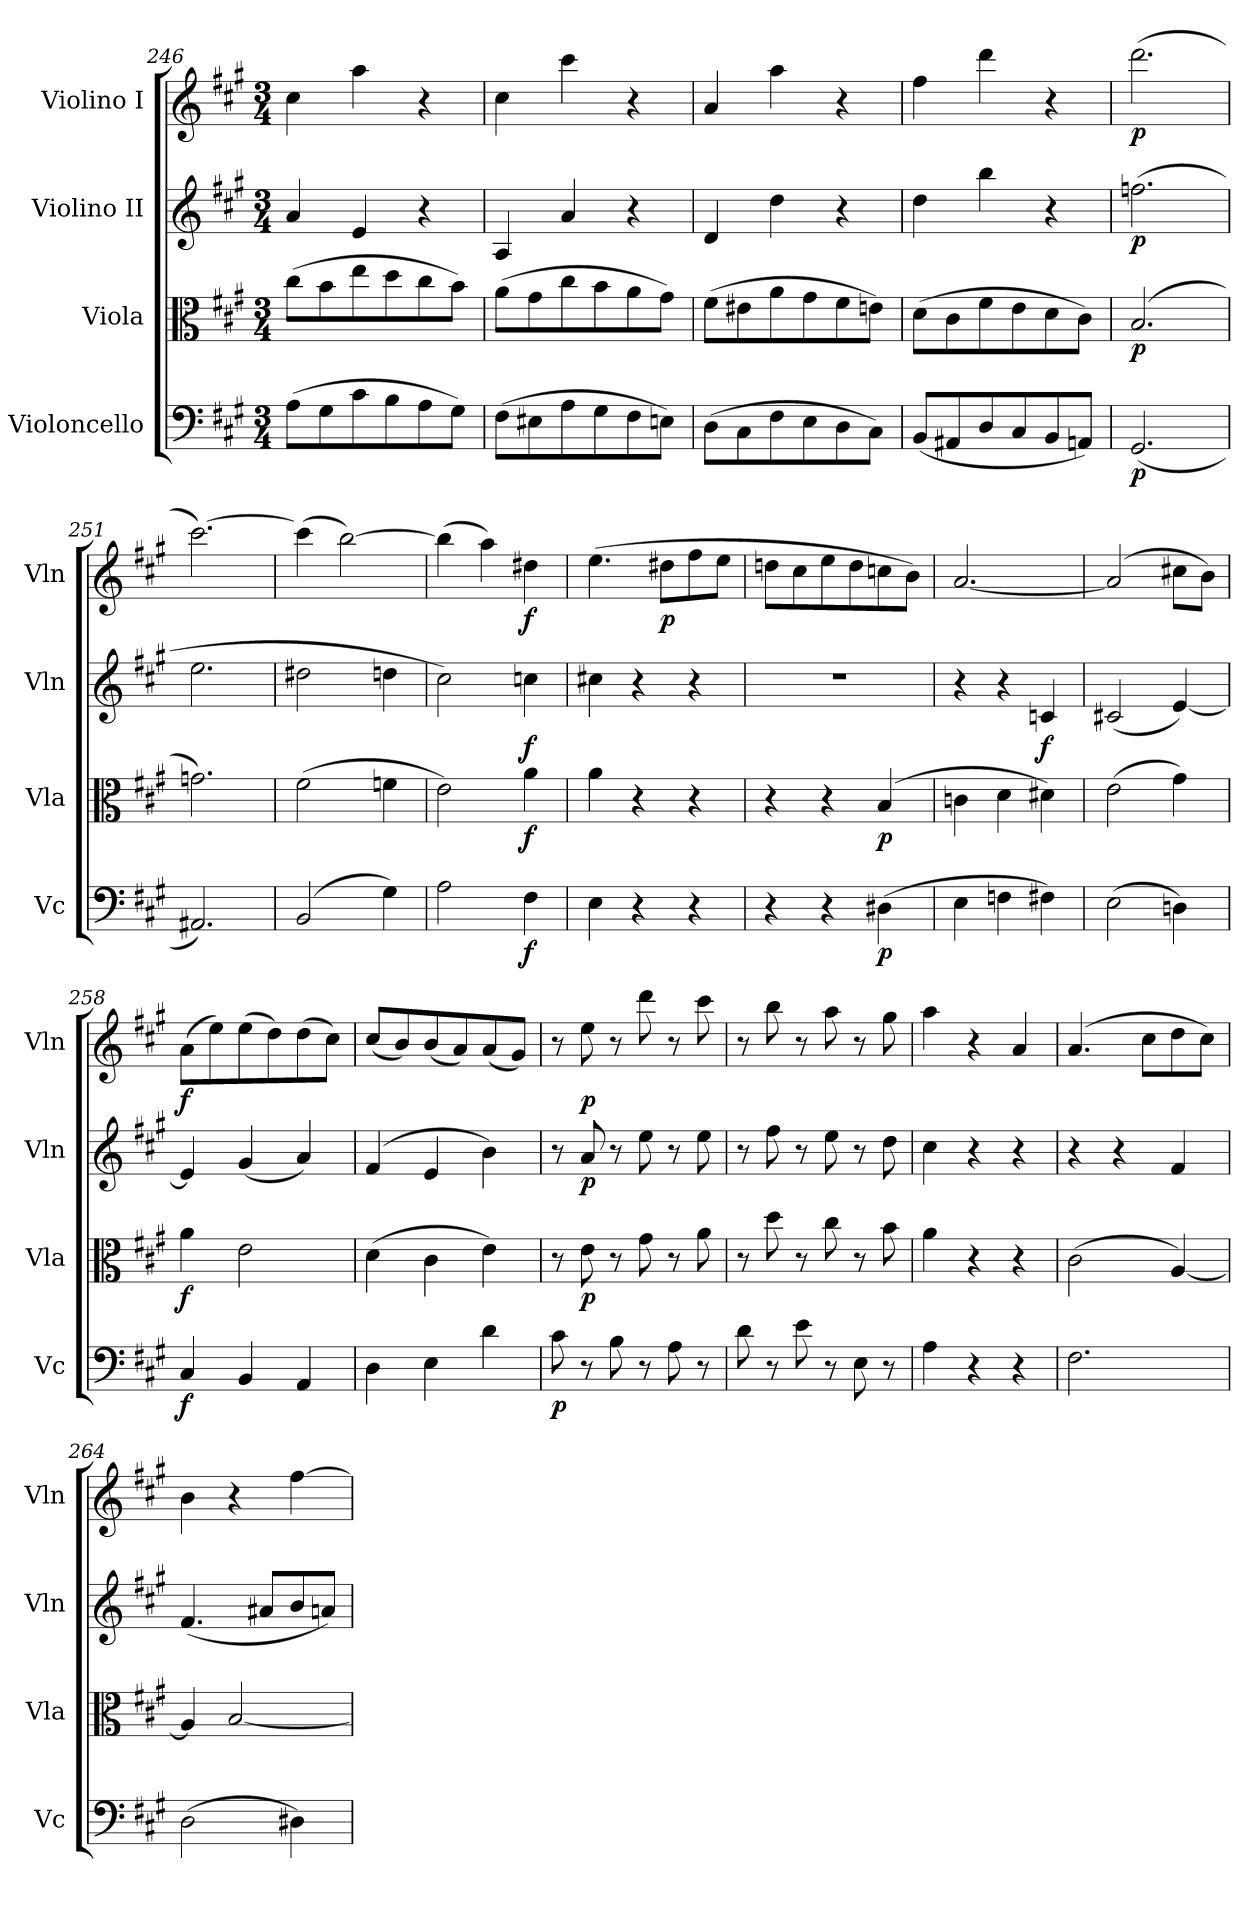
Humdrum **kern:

**kern	**dynam	**kern	**dynam	**kern	**dynam	**kern	**dynam
*part4	*part4	*part3	*part3	*part2	*part2	*part1	*part1
*staff4	*staff4	*staff3	*staff3	*staff2	*staff2	*staff1	*staff1
*I"Violoncello	*	*I"Viola	*	*I"Violino II	*	*I"Violino I	*
*I'Vc	*	*I'Vla	*	*I'Vln	*	*I'Vln	*
!!LO:LB:g=z
*clefF4	*	*clefC3	*	*clefG2	*	*clefG2	*
*k[f#c#g#]	*	*k[f#c#g#]	*	*k[f#c#g#]	*	*k[f#c#g#]	*
*A:	*	*A:	*	*A:	*	*A:	*
*M3/4	*	*M3/4	*	*M3/4	*	*M3/4	*
=246	=246	=246	=246	=246	=246	=246	=246
(8AL	.	(8cc#L	.	4a	.	4cc#	.
8G#	.	8b	.	.	.	.	.
8c#	.	8ee	.	4e	.	4aa	.
8B	.	8dd	.	.	.	.	.
8A	.	8cc#	.	4r	.	4r	.
8G#J)	.	8bJ)	.	.	.	.	.
=247	=247	=247	=247	=247	=247	=247	=247
(8F#L	.	(8aL	.	4A	.	4cc#	.
8E#X	.	8g#	.	.	.	.	.
8A	.	8cc#	.	4a	.	4ccc#	.
8G#	.	8b	.	.	.	.	.
8F#	.	8a	.	4r	.	4r	.
8EnJ)	.	8g#J)	.	.	.	.	.
=248	=248	=248	=248	=248	=248	=248	=248
(8DL	.	(8f#L	.	4d	.	4a	.
8C#	.	8e#X	.	.	.	.	.
8F#	.	8a	.	4dd	.	4aa	.
8E	.	8g#	.	.	.	.	.
8D	.	8f#	.	4r	.	4r	.
8C#J)	.	8enJ)	.	.	.	.	.
=249	=249	=249	=249	=249	=249	=249	=249
(8BBL	.	(8dL	.	4dd	.	4ff#	.
8AA#X	.	8c#	.	.	.	.	.
8D	.	8f#	.	4bb	.	4ddd	.
8C#	.	8e	.	.	.	.	.
8BB	.	8d	.	4r	.	4r	.
8AAnJ)	.	8c#J)	.	.	.	.	.
=250	=250	=250	=250	=250	=250	=250	=250
(2.GG#	p	(2.B	p	(2.ffn	p	(2.ddd	p
=251	=251	=251	=251	=251	=251	=251	=251
2.AA#X)	.	2.gn)	.	2.ee	.	[2.ccc#)	.
=252	=252	=252	=252	=252	=252	=252	=252
(2BB	.	(2f#	.	2dd#X	.	(4ccc#]	.
.	.	.	.	.	.	[2bb)	.
4G#)	.	4fn	.	4ddn	.	.	.
=253	=253	=253	=253	=253	=253	=253	=253
2A	.	2e)	.	2cc#)	.	(4bb]	.
.	.	.	.	.	.	4aa)	.
4F#	f	4a	f	4ccn	f	4dd#X	f
=254	=254	=254	=254	=254	=254	=254	=254
4E	.	4a	.	4cc#X	.	(4.ee	.
4r	.	4r	.	4r	.	.	.
.	.	.	.	.	.	8dd#XL	p
4r	.	4r	.	4r	.	8ff#	.
.	.	.	.	.	.	8eeJ	.
!!LO:LB:g=z
=255	=255	=255	=255	=255	=255	=255	=255
4r	.	4r	.	2.r	.	8ddnL	.
.	.	.	.	.	.	8cc#	.
4r	.	4r	.	.	.	8ee	.
.	.	.	.	.	.	8dd	.
(4D#X	p	(4B	p	.	.	8ccn	.
.	.	.	.	.	.	8bJ)	.
=256	=256	=256	=256	=256	=256	=256	=256
*	*	*	*	*	*	*^	*
4E	.	4cn	.	4r	.	[2.a	4ryy	.
4Fn	crescendo	4d	crescendo	4r	.	.	2ryy	crescendo
4F#X)	.	4d#X)	.	4cn	f	.	.	.
*	*	*	*	*	*	*v	*v	*
=257	=257	=257	=257	=257	=257	=257	=257
(2E	.	(2e	.	(2c#X	.	(2a]	.
4Dn)	.	4g#)	.	[4e)	.	8cc#XL	.
.	.	.	.	.	.	8bJ)	.
=258	=258	=258	=258	=258	=258	=258	=258
4C#	f	4a	f	4e]	.	(8aL	f
.	.	.	.	.	.	8ee)	.
4BB	.	2e	.	(4g#	.	(8ee	.
.	.	.	.	.	.	8dd)	.
4AA	.	.	.	4a)	.	(8dd	.
.	.	.	.	.	.	8cc#J)	.
=259	=259	=259	=259	=259	=259	=259	=259
4D	.	(4d	.	(4f#	.	(8cc#L	.
.	.	.	.	.	.	8b)	.
4E	.	4c#	.	4e	.	(8b	.
.	.	.	.	.	.	8a)	.
4d	.	4e)	.	4b)	.	(8a	.
.	.	.	.	.	.	8g#J)	.
=260	=260	=260	=260	=260	=260	=260	=260
8c#	p	8r	.	8r	.	8r	.
8r	.	8e	p	8a	p	8ee	p
8B	.	8r	.	8r	.	8r	.
8r	.	8g#	.	8ee	.	8ddd	.
8A	.	8r	.	8r	.	8r	.
8r	.	8a	.	8ee	.	8ccc#	.
=261	=261	=261	=261	=261	=261	=261	=261
8d	.	8r	.	8r	.	8r	.
8r	.	8dd	.	8ff#	.	8bb	.
8e	.	8r	.	8r	.	8r	.
8r	.	8cc#	.	8ee	.	8aa	.
8E	.	8r	.	8r	.	8r	.
8r	.	8b	.	8dd	.	8gg#	.
=262	=262	=262	=262	=262	=262	=262	=262
4A	.	4a	.	4cc#	.	4aa	.
4r	.	4r	.	4r	.	4r	.
4r	.	4r	.	4r	.	4a	.
!!LO:LB:g=z
=263	=263	=263	=263	=263	=263	=263	=263
2.F#	.	(2c#	.	4r	.	(4.a	.
.	.	.	.	4r	.	.	.
.	.	.	.	.	.	8cc#L	.
.	.	[4A)	.	4f#	.	8dd	.
.	.	.	.	.	.	8cc#J)	.
=264	=264	=264	=264	=264	=264	=264	=264
(2D	.	4A]	.	(4.f#	.	4b	.
.	.	[2B	.	.	.	4r	.
.	.	.	.	8a#XL	.	.	.
4D#X)	.	.	.	8b	.	[4ff#	.
.	.	.	.	8anJ)	.	.	.
=	=	=	=	=	=	=	=
*-	*-	*-	*-	*-	*-	*-	*-
